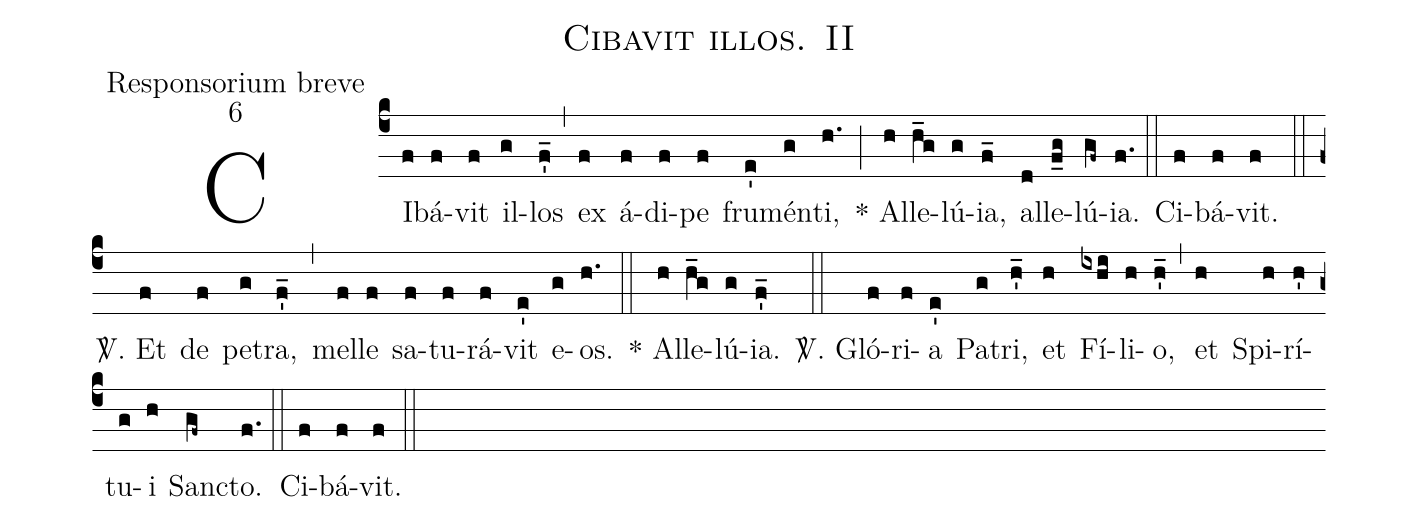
name:Cibavit illos. II;
office-part:Responsorium breve;
mode:6;
%%
(c4) CI(f)bá(f)vit(f) il(g)los(f'_) (,) ex(f) á(f)di(f)pe(f) fru(e')mén(g)ti,(h.) (;) * Al(h)le(h_g)lú(g){ia},(f_) al(d)le(f_g)lú(gf~){ia}.(f.) (::) Ci(f)bá(f)vit.(f) (::)
<sp>V/</sp>. Et(f) de(f) pe(g)tra,(f'_) (,) mel(f)le(f) sa(f)tu(f)rá(f)vit(e') e(g)os.(h.) (::) * Al(h)le(h_g)lú(g){ia}.(f'_) (::)
<sp>V/</sp>. Gló(f)ri(f)a(e') Pa(g)tri,(h'_) et(h) Fí(ixhi)li(h)o,(h'_) (,) et(h) Spi(h)rí(h')tu(g)i(h) San(gf~)cto.(f.) (::) Ci(f)bá(f)vit.(f) (::)
